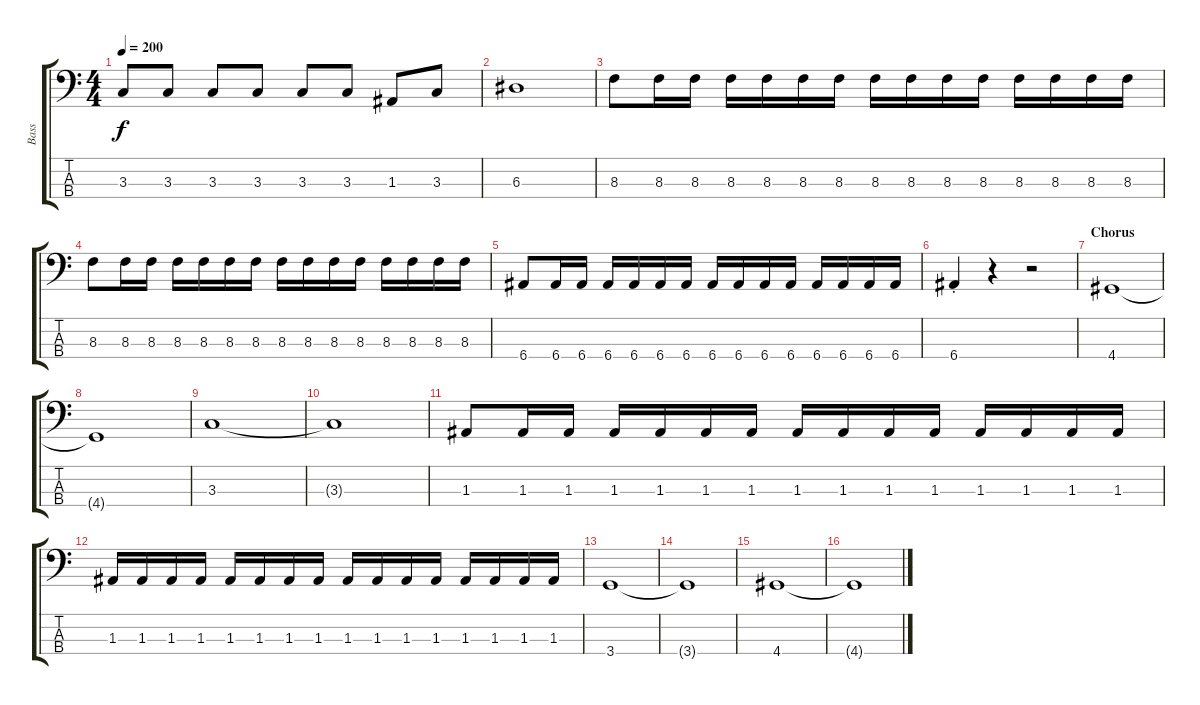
\track ("Bass" "Bass") {instrument electricbassfinger}
\staff {score tabs}
\tuning (G2 D2 A1 E1) {hide}
\ts (4 4)
\tempo 200
\clef f4
\ks c
3.3.8{dy f} 3.3.8 3.3.8 3.3.8 3.3.8 3.3.8 1.3.8 3.3.8 |
6.3.1 |
8.3.8 8.3.16 8.3.16 8.3.16 8.3.16 8.3.16 8.3.16 8.3.16 8.3.16 8.3.16 8.3.16 8.3.16 8.3.16 8.3.16 8.3.16 |
8.3.8 8.3.16 8.3.16 8.3.16 8.3.16 8.3.16 8.3.16 8.3.16 8.3.16 8.3.16 8.3.16 8.3.16 8.3.16 8.3.16 8.3.16 |
6.4.8 6.4.16 6.4.16 6.4.16 6.4.16 6.4.16 6.4.16 6.4.16 6.4.16 6.4.16 6.4.16 6.4.16 6.4.16 6.4.16 6.4.16 |
6.4{st}.4 r.4 r.2 |
\section ("" "Chorus")
4.4.1 |
4.4{t}.1 |
3.3.1 |
3.3{t}.1 |
1.3.8 1.3.16 1.3.16 1.3.16 1.3.16 1.3.16 1.3.16 1.3.16 1.3.16 1.3.16 1.3.16 1.3.16 1.3.16 1.3.16 1.3.16 |
1.3.16 1.3.16 1.3.16 1.3.16 1.3.16 1.3.16 1.3.16 1.3.16 1.3.16 1.3.16 1.3.16 1.3.16 1.3.16 1.3.16 1.3.16 1.3.16 |
3.4.1 |
3.4{t}.1 |
4.4.1 |
4.4{t}.1
